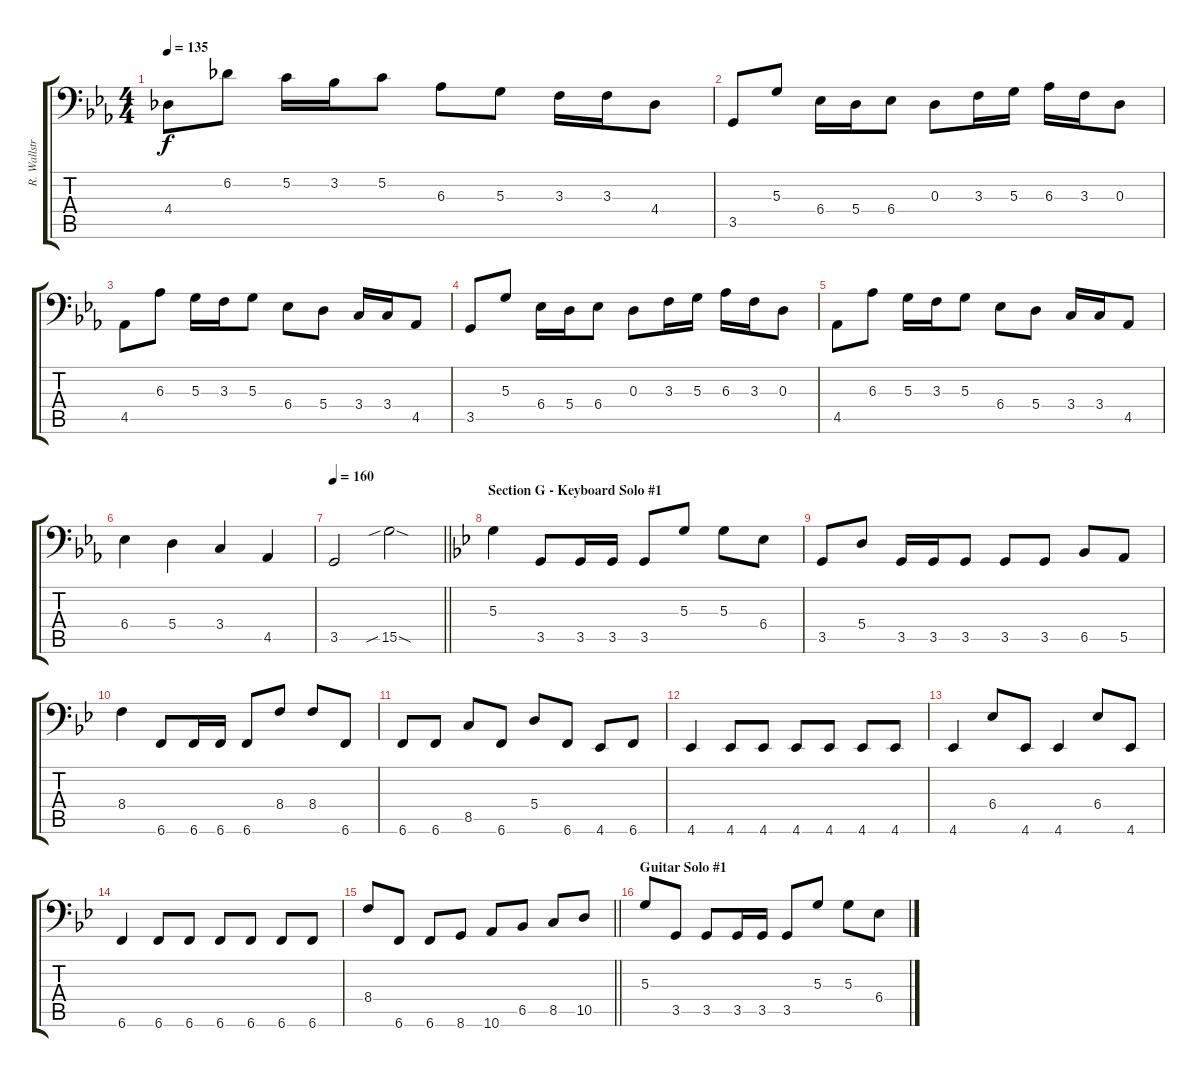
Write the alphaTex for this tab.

\track ("R. Wallström (Bass)" "R. Wallstr") {instrument electricbassfinger}
\staff {score tabs}
\tuning (C3 G2 D2 A1 E1 B0) {hide}
\ts (4 4)
\tempo 135
\clef f4
\ks cminor
4.4.8{dy f} 6.2.8 5.2.16 3.2.16 5.2.8 6.3.8 5.3.8 3.3.16 3.3.16 4.4.8 |
3.5.8 5.3.8 6.4.16 5.4.16 6.4.8 0.3.8 3.3.16 5.3.16 6.3.16 3.3.16 0.3.8 |
4.5.8 6.3.8 5.3.16 3.3.16 5.3.8 6.4.8 5.4.8 3.4.16 3.4.16 4.5.8 |
3.5.8 5.3.8 6.4.16 5.4.16 6.4.8 0.3.8 3.3.16 5.3.16 6.3.16 3.3.16 0.3.8 |
4.5.8 6.3.8 5.3.16 3.3.16 5.3.8 6.4.8 5.4.8 3.4.16 3.4.16 4.5.8 |
6.4.4 5.4.4 3.4.4 4.5.4 |
\tempo 160
\barLineRight lightlight
3.5.2 15.5{sib sod}.2 |
\section ("" "Section G - Keyboard Solo #1")
\ks gminor
5.3.4 3.5.8 3.5.16 3.5.16 3.5.8 5.3.8 5.3.8 6.4.8 |
3.5.8 5.4.8 3.5.16 3.5.16 3.5.8 3.5.8 3.5.8 6.5.8 5.5.8 |
8.4.4 6.6.8 6.6.16 6.6.16 6.6.8 8.4.8 8.4.8 6.6.8 |
6.6.8 6.6.8 8.5.8 6.6.8 5.4.8 6.6.8 4.6.8 6.6.8 |
4.6.4 4.6.8 4.6.8 4.6.8 4.6.8 4.6.8 4.6.8 |
4.6.4 6.4.8 4.6.8 4.6.4 6.4.8 4.6.8 |
6.6.4 6.6.8 6.6.8 6.6.8 6.6.8 6.6.8 6.6.8 |
\barLineRight lightlight
8.4.8 6.6.8 6.6.8 8.6.8 10.6.8 6.5.8 8.5.8 10.5.8 |
\section ("" "Guitar Solo #1")
5.3.8 3.5.8 3.5.8 3.5.16 3.5.16 3.5.8 5.3.8 5.3.8 6.4.8
